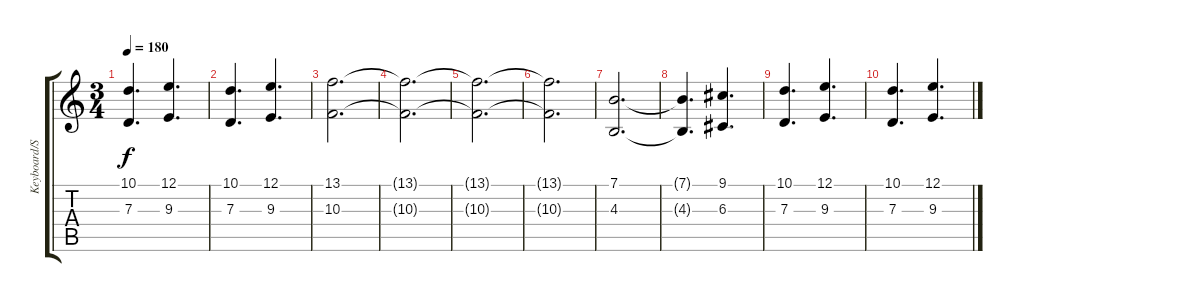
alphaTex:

\track ("Keyboard/Strings" "Keyboard/S") {instrument stringensemble1}
\staff {score tabs}
\tuning (E4 B3 G3 D3 A2 E2) {hide}
\ts (3 4)
\tempo 180
\clef g2
\ks c
(10.1 7.3).4{d dy f} (12.1 9.3).4{d} |
(10.1 7.3).4{d} (12.1 9.3).4{d} |
(13.1 10.3).2{d} |
(13.1{t} 10.3{t}).2{d} |
(13.1{t} 10.3{t}).2{d} |
(13.1{t} 10.3{t}).2{d} |
(7.1 4.3).2{d} |
(7.1{t} 4.3{t}).4{d} (9.1 6.3).4{d} |
(10.1 7.3).4{d} (12.1 9.3).4{d} |
(10.1 7.3).4{d} (12.1 9.3).4{d}
